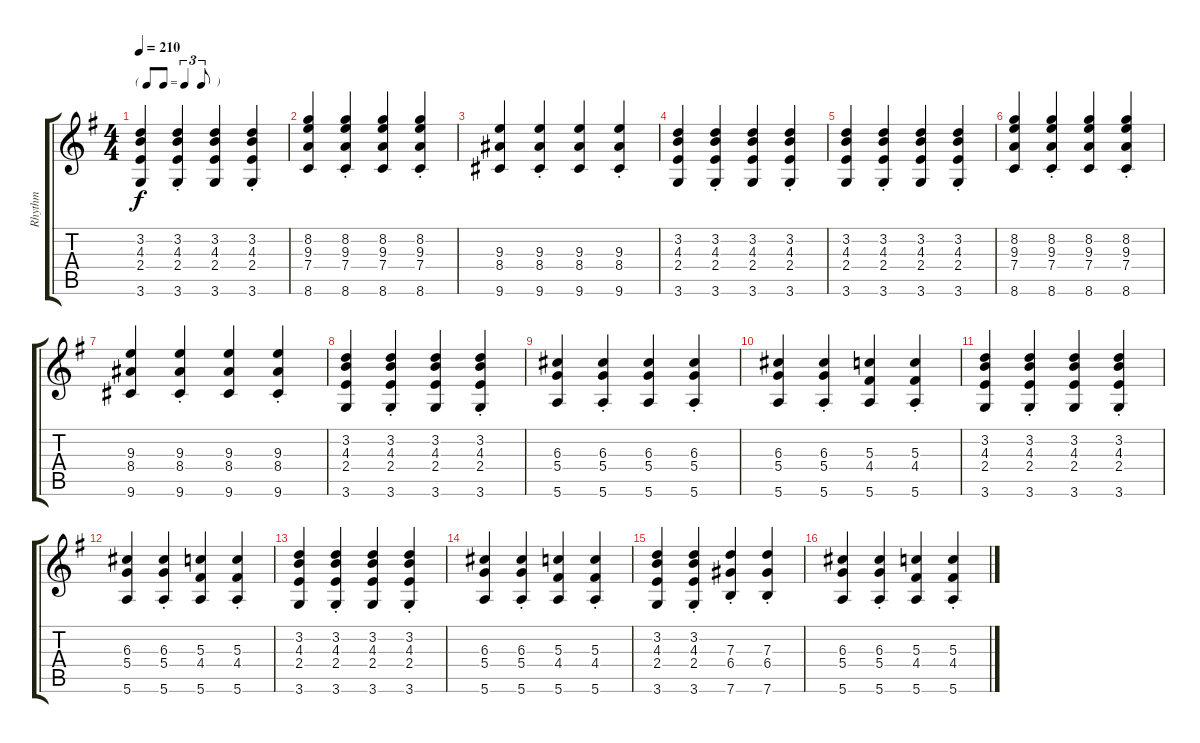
\track ("Rhythm" "Rhythm") {instrument acousticguitarsteel}
\staff {score tabs}
\tuning (E4 B3 G3 D3 A2 E2) {hide}
\ts (4 4)
\tf triplet8th
\tempo 210
\clef g2
\ks g
(3.2 4.3 2.4 3.6).4{dy f} (3.2{st} 4.3{st} 2.4{st} 3.6{st}).4 (3.2 4.3 2.4 3.6).4 (3.2{st} 4.3{st} 2.4{st} 3.6{st}).4 |
(8.2 9.3 7.4 8.6).4 (8.2{st} 9.3{st} 7.4{st} 8.6{st}).4 (8.2 9.3 7.4 8.6).4 (8.2{st} 9.3{st} 7.4{st} 8.6{st}).4 |
(9.3 8.4 9.6).4 (9.3{st} 8.4{st} 9.6{st}).4 (9.3 8.4 9.6).4 (9.3{st} 8.4{st} 9.6{st}).4 |
(3.2 4.3 2.4 3.6).4 (3.2{st} 4.3{st} 2.4{st} 3.6{st}).4 (3.2 4.3 2.4 3.6).4 (3.2{st} 4.3{st} 2.4{st} 3.6{st}).4 |
(3.2 4.3 2.4 3.6).4 (3.2{st} 4.3{st} 2.4{st} 3.6{st}).4 (3.2 4.3 2.4 3.6).4 (3.2{st} 4.3{st} 2.4{st} 3.6{st}).4 |
(8.2 9.3 7.4 8.6).4 (8.2{st} 9.3{st} 7.4{st} 8.6{st}).4 (8.2 9.3 7.4 8.6).4 (8.2{st} 9.3{st} 7.4{st} 8.6{st}).4 |
(9.3 8.4 9.6).4 (9.3{st} 8.4{st} 9.6{st}).4 (9.3 8.4 9.6).4 (9.3{st} 8.4{st} 9.6{st}).4 |
(3.2 4.3 2.4 3.6).4 (3.2{st} 4.3{st} 2.4{st} 3.6{st}).4 (3.2 4.3 2.4 3.6).4 (3.2{st} 4.3{st} 2.4{st} 3.6{st}).4 |
(6.3 5.4 5.6).4 (6.3{st} 5.4{st} 5.6{st}).4 (6.3 5.4 5.6).4 (6.3{st} 5.4{st} 5.6{st}).4 |
(6.3 5.4 5.6).4 (6.3{st} 5.4{st} 5.6{st}).4 (5.3 4.4 5.6).4 (5.3{st} 4.4{st} 5.6{st}).4 |
(3.2 4.3 2.4 3.6).4 (3.2{st} 4.3{st} 2.4{st} 3.6{st}).4 (3.2 4.3 2.4 3.6).4 (3.2{st} 4.3{st} 2.4{st} 3.6{st}).4 |
(6.3 5.4 5.6).4 (6.3{st} 5.4{st} 5.6{st}).4 (5.3 4.4 5.6).4 (5.3{st} 4.4{st} 5.6{st}).4 |
(3.2 4.3 2.4 3.6).4 (3.2{st} 4.3{st} 2.4{st} 3.6{st}).4 (3.2 4.3 2.4 3.6).4 (3.2{st} 4.3{st} 2.4{st} 3.6{st}).4 |
(6.3 5.4 5.6).4 (6.3{st} 5.4{st} 5.6{st}).4 (5.3 4.4 5.6).4 (5.3{st} 4.4{st} 5.6{st}).4 |
(3.2 4.3 2.4 3.6).4 (3.2{st} 4.3{st} 2.4{st} 3.6{st}).4 (7.3{st} 6.4{st} 7.6{st}).4 (7.3{st} 6.4{st} 7.6{st}).4 |
(6.3 5.4 5.6).4 (6.3{st} 5.4{st} 5.6{st}).4 (5.3 4.4 5.6).4 (5.3{st} 4.4{st} 5.6{st}).4
